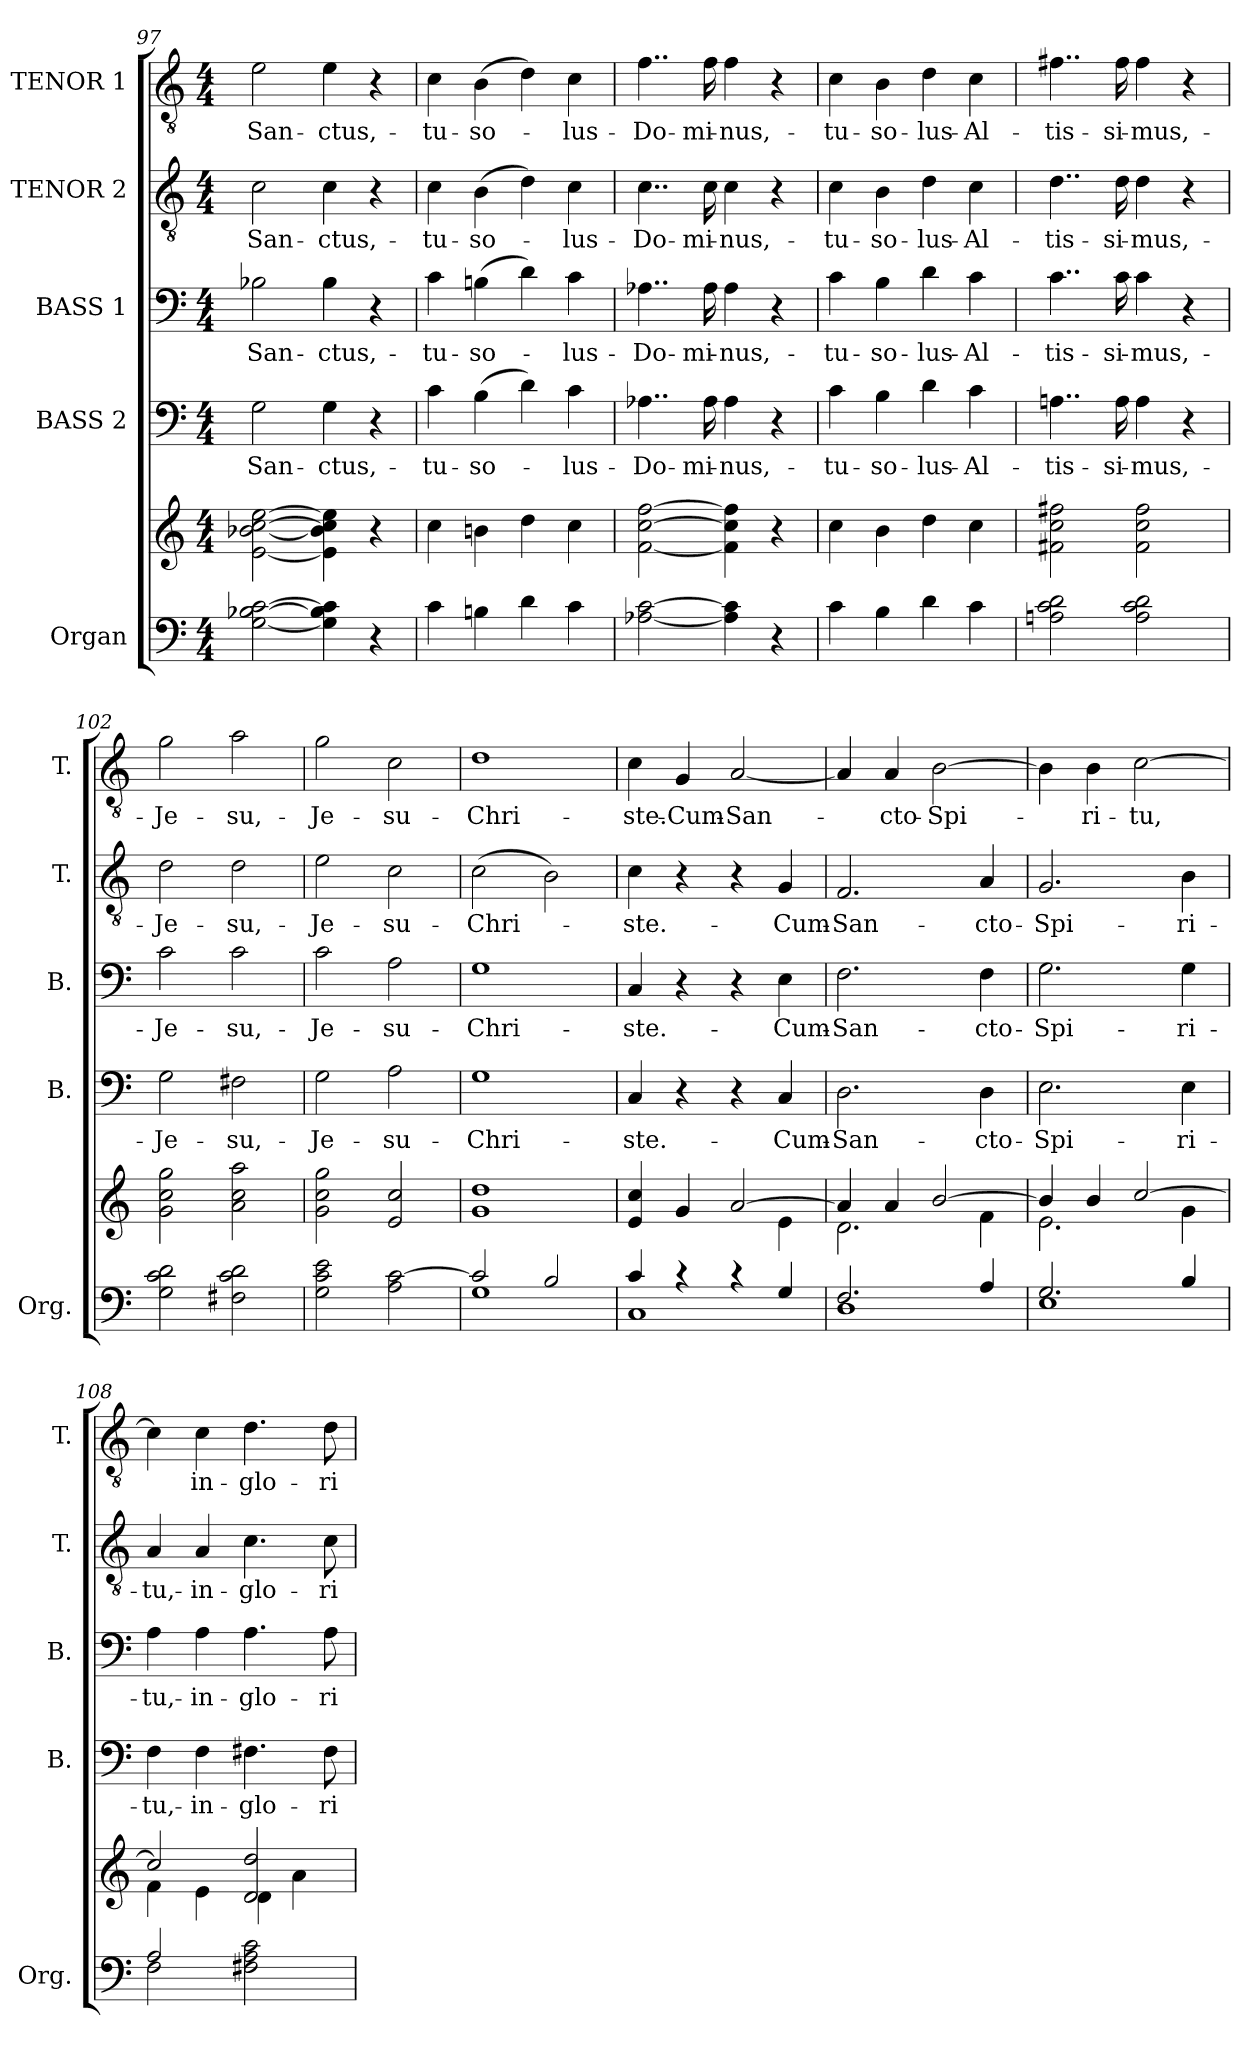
**kern	**kern	**kern	**text	**kern	**text	**kern	**text	**kern	**text
*part5	*part5	*part4	*part4	*part3	*part3	*part2	*part2	*part1	*part1
*staff6	*staff5	*staff4	*staff4	*staff3	*staff3	*staff2	*staff2	*staff1	*staff1
*I"Organ	*	*I"BASS 2	*	*I"BASS 1	*	*I"TENOR 2	*	*I"TENOR 1	*
*I'Org.	*	*I'B.	*	*I'B.	*	*I'T.	*	*I'T.	*
*clefF4	*clefG2	*clefF4	*	*clefF4	*	*clefGv2	*	*clefGv2	*
*	*	*	*	*	*	*ITrd7c12	*	*ITrd7c12	*
*k[]	*k[]	*k[]	*	*k[]	*	*k[]	*	*k[]	*
*C:	*C:	*C:	*	*C:	*	*C:	*	*C:	*
*M4/4	*M4/4	*M4/4	*	*M4/4	*	*M4/4	*	*M4/4	*
=97	=97	=97	=97	=97	=97	=97	=97	=97	=97
!	!	!	!LO:LY:b	!	!LO:LY:b	!	!LO:LY:b	!	!LO:LY:b
[<2G\ [<2B-X\ [>2c\	[<2e\ [<2b-X\ [>2cc\ [>2ee\	2G\	-San-	2B-X\	-San-	2C\	-San-	2E\	-San-
!	!	!	!LO:LY:b	!	!LO:LY:b	!	!LO:LY:b	!	!LO:LY:b
4G\] 4B-\] 4c\]	4e\] 4b-\] 4cc\] 4ee\]	4G\	-ctus,-	4B-\	-ctus,-	4C\	-ctus,-	4E\	-ctus,-
4r	4r	4r	.	4r	.	4r	.	4r	.
!!LO:LB:g=z
=98	=98	=98	=98	=98	=98	=98	=98	=98	=98
!	!	!	!LO:LY:b	!	!LO:LY:b	!	!LO:LY:b	!	!LO:LY:b
4c\	4cc\	4c\	-tu-	4c\	-tu-	4C\	-tu-	4C\	-tu-
!	!	!	!LO:LY:b	!	!LO:LY:b	!	!LO:LY:b	!	!LO:LY:b
4Bn\	4bn\	(>4B\	-so-	(>4Bn\	-so-	(>4BB\	-so-	(>4BB\	-so-
4d\	4dd\	4d\)	.	4d\)	.	4D\)	.	4D\)	.
!	!	!	!LO:LY:b	!	!LO:LY:b	!	!LO:LY:b	!	!LO:LY:b
4c\	4cc\	4c\	-lus-	4c\	-lus-	4C\	-lus-	4C\	-lus-
=99	=99	=99	=99	=99	=99	=99	=99	=99	=99
!	!	!	!LO:LY:b	!	!LO:LY:b	!	!LO:LY:b	!	!LO:LY:b
[<2A-X\ [>2c\	[<2f\ [>2cc\ [>2ff\	4..A-X\	-Do-	4..A-X\	-Do-	4..C\	-Do-	4..F\	-Do-
!	!	!	!LO:LY:b	!	!LO:LY:b	!	!LO:LY:b	!	!LO:LY:b
.	.	16A-\	-mi-	16A-\	-mi-	16C\	-mi-	16F\	-mi-
!	!	!	!LO:LY:b	!	!LO:LY:b	!	!LO:LY:b	!	!LO:LY:b
4A-\] 4c\]	4f\] 4cc\] 4ff\]	4A-\	-nus,-	4A-\	-nus,-	4C\	-nus,-	4F\	-nus,-
4r	4r	4r	.	4r	.	4r	.	4r	.
=100	=100	=100	=100	=100	=100	=100	=100	=100	=100
!	!	!	!LO:LY:b	!	!LO:LY:b	!	!LO:LY:b	!	!LO:LY:b
4c\	4cc\	4c\	-tu-	4c\	-tu-	4C\	-tu-	4C\	-tu-
!	!	!	!LO:LY:b	!	!LO:LY:b	!	!LO:LY:b	!	!LO:LY:b
4B\	4b\	4B\	-so-	4B\	-so-	4BB\	-so-	4BB\	-so-
!	!	!	!LO:LY:b	!	!LO:LY:b	!	!LO:LY:b	!	!LO:LY:b
4d\	4dd\	4d\	-lus-	4d\	-lus-	4D\	-lus-	4D\	-lus-
!	!	!	!LO:LY:b	!	!LO:LY:b	!	!LO:LY:b	!	!LO:LY:b
4c\	4cc\	4c\	-Al-	4c\	-Al-	4C\	-Al-	4C\	-Al-
=101	=101	=101	=101	=101	=101	=101	=101	=101	=101
!	!	!	!LO:LY:b	!	!LO:LY:b	!	!LO:LY:b	!	!LO:LY:b
2An\ 2c\ 2d\	2f#X\ 2cc\ 2ff#X\	4..An\	-tis-	4..c\	-tis-	4..D\	-tis-	4..F#X\	-tis-
!	!	!	!LO:LY:b	!	!LO:LY:b	!	!LO:LY:b	!	!LO:LY:b
.	.	16A\	-si-	16c\	-si-	16D\	-si-	16F#\	-si-
!	!	!	!LO:LY:b	!	!LO:LY:b	!	!LO:LY:b	!	!LO:LY:b
2A\ 2c\ 2d\	2f#\ 2cc\ 2ff#\	4A\	-mus,-	4c\	-mus,-	4D\	-mus,-	4F#\	-mus,-
.	.	4r	.	4r	.	4r	.	4r	.
=102	=102	=102	=102	=102	=102	=102	=102	=102	=102
!	!	!	!LO:LY:b	!	!LO:LY:b	!	!LO:LY:b	!	!LO:LY:b
2G\ 2c\ 2d\	2g\ 2cc\ 2gg\	2G\	-Je-	2c\	-Je-	2D\	-Je-	2G\	-Je-
!	!	!	!LO:LY:b	!	!LO:LY:b	!	!LO:LY:b	!	!LO:LY:b
2F#X\ 2c\ 2d\	2a\ 2cc\ 2aa\	2F#X\	-su,-	2c\	-su,-	2D\	-su,-	2A\	-su,-
=103	=103	=103	=103	=103	=103	=103	=103	=103	=103
!	!	!	!LO:LY:b	!	!LO:LY:b	!	!LO:LY:b	!	!LO:LY:b
2G\ 2c\ 2e\	2g\ 2cc\ 2gg\	2G\	-Je-	2c\	-Je-	2E\	-Je-	2G\	-Je-
!	!	!	!LO:LY:b	!	!LO:LY:b	!	!LO:LY:b	!	!LO:LY:b
2A\ [>2c\	2e/ 2cc/	2A\	-su-	2A\	-su-	2C\	-su-	2C\	-su-
=104	=104	=104	=104	=104	=104	=104	=104	=104	=104
*^	*	*	*	*	*	*	*	*	*
!	!	!	!	!LO:LY:b	!	!LO:LY:b	!	!LO:LY:b	!	!LO:LY:b
2c/]	1G	1g 1dd	1G	-Chri-	1G	-Chri-	(>2C\	-Chri-	1D	-Chri-
2B/	.	.	.	.	.	.	2BB\)	.	.	.
=105	=105	=105	=105	=105	=105	=105	=105	=105	=105	=105
*	*	*^	*	*	*	*	*	*	*	*
!	!	!	!	!	!LO:LY:b	!	!LO:LY:b	!	!LO:LY:b	!	!LO:LY:b
4c/	1C	4e/ 4cc/	2.ryy	4C/	-ste.-	4C/	-ste.-	4C\	-ste.-	4C\	-ste.-
!	!	!	!	!	!	!	!	!	!	!	!LO:LY:b
4rc	.	4g/	.	4r	.	4r	.	4r	.	4GG/	-Cum-
!	!	!	!	!	!	!	!	!	!	!	!LO:LY:b
4rc	.	[>2a/	.	4r	.	4r	.	4r	.	[<2AA/	-San-
!	!	!	!	!	!LO:LY:b	!	!LO:LY:b	!	!LO:LY:b	!	!
4G/	.	.	4e\	4C/	-Cum-	4E\	-Cum-	4GG/	-Cum-	.	.
=106	=106	=106	=106	=106	=106	=106	=106	=106	=106	=106	=106
!	!	!	!	!	!LO:LY:b	!	!LO:LY:b	!	!LO:LY:b	!	!
2.F/	1D	4a/]	2.d\	2.D\	-San-	2.F\	-San-	2.FF/	-San-	4AA/]	.
!	!	!	!	!	!	!	!	!	!	!	!LO:LY:b
.	.	4a/	.	.	.	.	.	.	.	4AA/	-cto-
!	!	!	!	!	!	!	!	!	!	!	!LO:LY:b
.	.	[>2b/	.	.	.	.	.	.	.	[>2BB\	-Spi-
!	!	!	!	!	!LO:LY:b	!	!LO:LY:b	!	!LO:LY:b	!	!
4A/	.	.	4f\	4D\	-cto-	4F\	-cto-	4AA/	-cto-	.	.
!!LO:PB:g=z
=107	=107	=107	=107	=107	=107	=107	=107	=107	=107	=107	=107
!	!	!	!	!	!LO:LY:b	!	!LO:LY:b	!	!LO:LY:b	!	!
2.G/	1E	4b/]	2.e\	2.E\	-Spi-	2.G\	-Spi-	2.GG/	-Spi-	4BB\]	.
!	!	!	!	!	!	!	!	!	!	!	!LO:LY:b
.	.	4b/	.	.	.	.	.	.	.	4BB\	-ri-
!	!	!	!	!	!	!	!	!	!	!	!LO:LY:b
.	.	[>2cc/	.	.	.	.	.	.	.	[>2C\	-tu,
!	!	!	!	!	!LO:LY:b	!	!LO:LY:b	!	!LO:LY:b	!	!
4B/	.	.	4g\	4E\	-ri-	4G\	-ri-	4BB\	-ri-	.	.
=108	=108	=108	=108	=108	=108	=108	=108	=108	=108	=108	=108
!	!	!	!	!	!LO:LY:b	!	!LO:LY:b	!	!LO:LY:b	!	!
2A/	2F\	2cc/]	4f\	4F\	-tu,-	4A\	-tu,-	4AA/	-tu,-	4C\]	.
!	!	!	!	!	!LO:LY:b	!	!LO:LY:b	!	!LO:LY:b	!	!LO:LY:b
.	.	.	4e\	4F\	-in-	4A\	-in-	4AA/	-in-	4C\	in-
!	!	!	!	!	!LO:LY:b	!	!LO:LY:b	!	!LO:LY:b	!	!LO:LY:b
2F#X\ 2A\ 2c\	2ryy	2d/ 2dd/	4d\	4.F#X\	-glo-	4.A\	-glo-	4.C\	-glo-	4.D\	-glo-
.	.	.	4a\	.	.	.	.	.	.	.	.
!	!	!	!	!	!LO:LY:b	!	!LO:LY:b	!	!LO:LY:b	!	!LO:LY:b
.	.	.	.	8F#\	-ri-	8A\	-ri-	8C\	-ri-	8D\	-ri-
*v	*v	*	*	*	*	*	*	*	*	*	*
*	*v	*v	*	*	*	*	*	*	*	*
=	=	=	=	=	=	=	=	=	=
*-	*-	*-	*-	*-	*-	*-	*-	*-	*-
